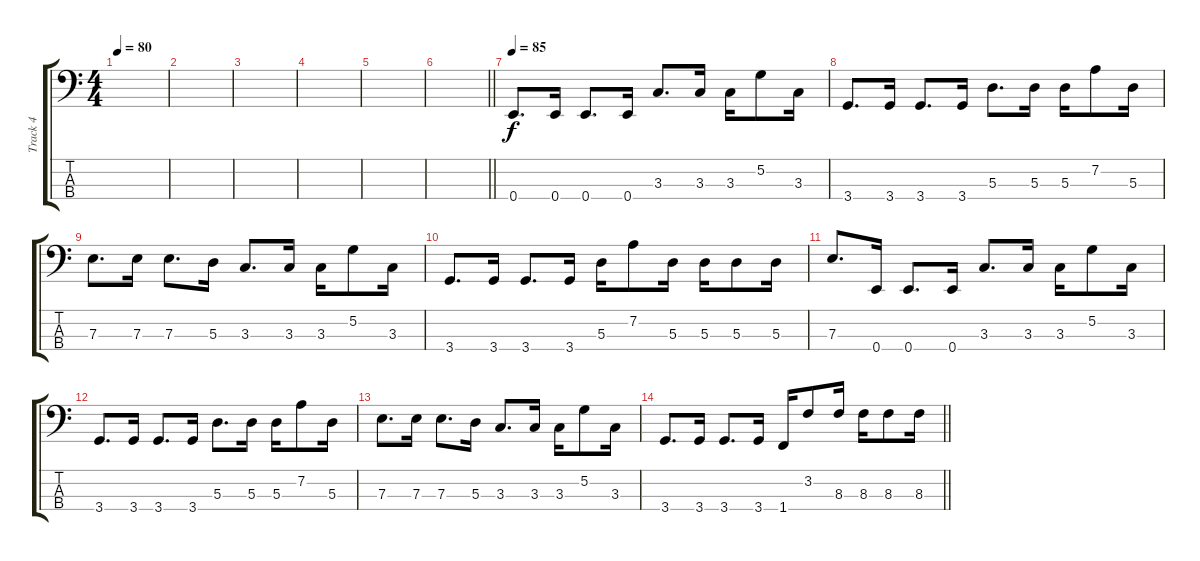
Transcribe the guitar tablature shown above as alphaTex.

\track ("Track 4" "Track 4") {instrument electricbasspick}
\staff {score tabs}
\tuning (G2 D2 A1 E1) {hide}
\ts (4 4)
\tempo 80
\clef f4
\ks c
|
|
|
|
|
\barLineRight lightlight
|
\tempo 85
0.4.8{d volume 13} 0.4.16 0.4.8{d} 0.4.16 3.3.8{d} 3.3.16 3.3.16 5.2.8 3.3.16 |
3.4.8{d} 3.4.16 3.4.8{d} 3.4.16 5.3.8{d} 5.3.16 5.3.16 7.2.8 5.3.16 |
7.3.8{d} 7.3.16 7.3.8{d} 5.3.16 3.3.8{d} 3.3.16 3.3.16 5.2.8 3.3.16 |
3.4.8{d} 3.4.16 3.4.8{d} 3.4.16 5.3.16 7.2.8 5.3.16 5.3.16 5.3.8 5.3.16 |
7.3.8{d} 0.4.16 0.4.8{d} 0.4.16 3.3.8{d} 3.3.16 3.3.16 5.2.8 3.3.16 |
3.4.8{d} 3.4.16 3.4.8{d} 3.4.16 5.3.8{d} 5.3.16 5.3.16 7.2.8 5.3.16 |
7.3.8{d} 7.3.16 7.3.8{d} 5.3.16 3.3.8{d} 3.3.16 3.3.16 5.2.8 3.3.16 |
\barLineRight lightlight
3.4.8{d} 3.4.16 3.4.8{d} 3.4.16 1.4.16 3.2.8 8.3.16 8.3.16 8.3.8 8.3.16
